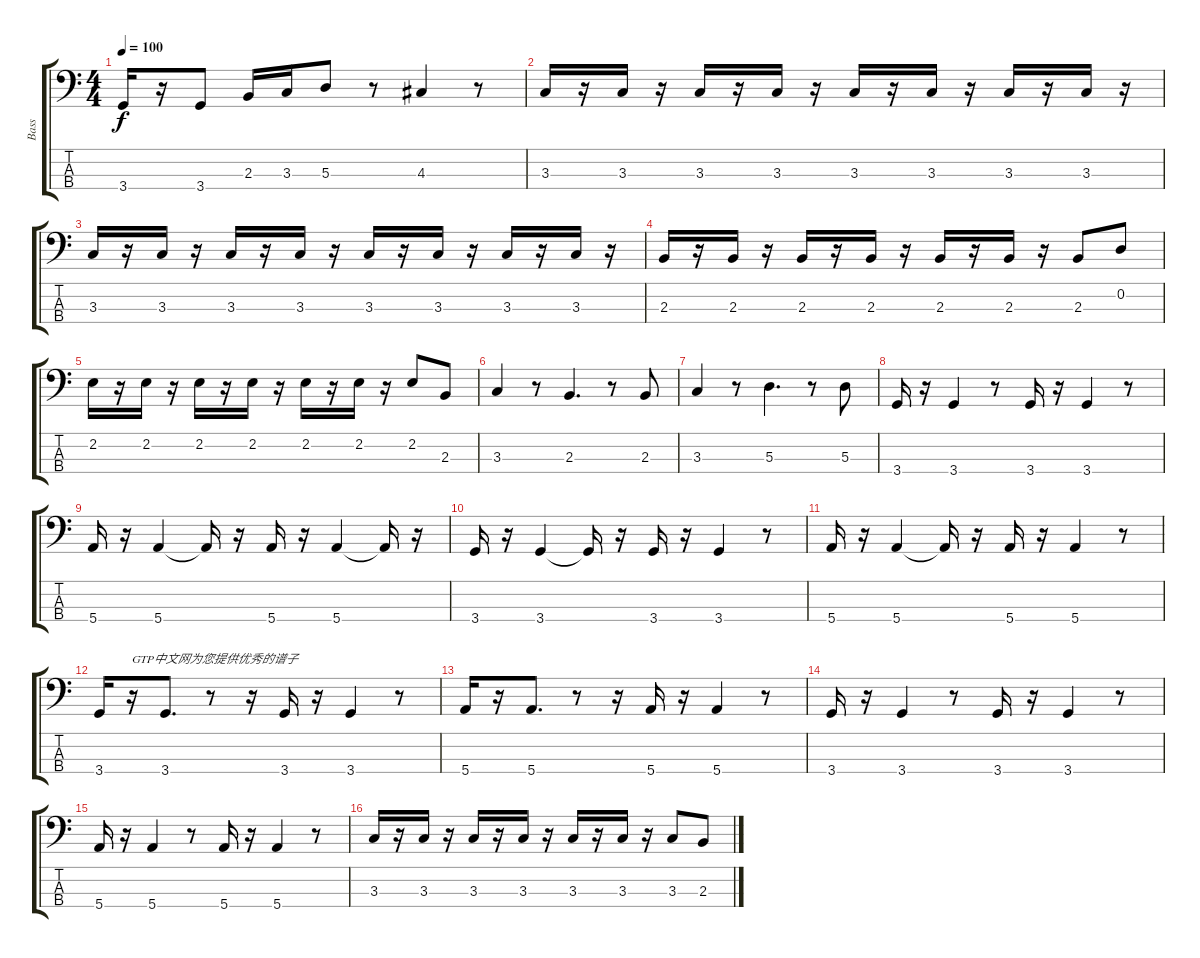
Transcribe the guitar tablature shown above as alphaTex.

\track ("Bass" "Bass") {instrument electricbassfinger}
\staff {score tabs}
\tuning (G2 D2 A1 E1) {hide}
\ts (4 4)
\tempo 100
\clef f4
\ks c
3.4.16{dy f} r.16 3.4.8 2.3.16 3.3.16 5.3.8 r.8 4.3.4 r.8 |
3.3.16 r.16 3.3.16 r.16 3.3.16 r.16 3.3.16 r.16 3.3.16 r.16 3.3.16 r.16 3.3.16 r.16 3.3.16 r.16 |
3.3.16 r.16 3.3.16 r.16 3.3.16 r.16 3.3.16 r.16 3.3.16 r.16 3.3.16 r.16 3.3.16 r.16 3.3.16 r.16 |
2.3.16 r.16 2.3.16 r.16 2.3.16 r.16 2.3.16 r.16 2.3.16 r.16 2.3.16 r.16 2.3.8 0.2.8 |
2.2.16 r.16 2.2.16 r.16 2.2.16 r.16 2.2.16 r.16 2.2.16 r.16 2.2.16 r.16 2.2.8 2.3.8 |
3.3.4 r.8 2.3.4{d} r.8 2.3.8 |
3.3.4 r.8 5.3.4{d} r.8 5.3.8 |
3.4.16 r.16 3.4.4 r.8 3.4.16 r.16 3.4.4 r.8 |
5.4.16 r.16 5.4.4 5.4{t}.16 r.16 5.4.16 r.16 5.4.4 5.4{t}.16 r.16 |
3.4.16 r.16 3.4.4 3.4{t}.16 r.16 3.4.16 r.16 3.4.4 r.8 |
5.4.16 r.16 5.4.4 5.4{t}.16 r.16 5.4.16 r.16 5.4.4 r.8 |
3.4.16 r.16{txt "GTP中文网为您提供优秀的谱子"} 3.4.8{d} r.8 r.16 3.4.16 r.16 3.4.4 r.8 |
5.4.16 r.16 5.4.8{d} r.8 r.16 5.4.16 r.16 5.4.4 r.8 |
3.4.16 r.16 3.4.4 r.8 3.4.16 r.16 3.4.4 r.8 |
5.4.16 r.16 5.4.4 r.8 5.4.16 r.16 5.4.4 r.8 |
3.3.16 r.16 3.3.16 r.16 3.3.16 r.16 3.3.16 r.16 3.3.16 r.16 3.3.16 r.16 3.3.8 2.3.8
